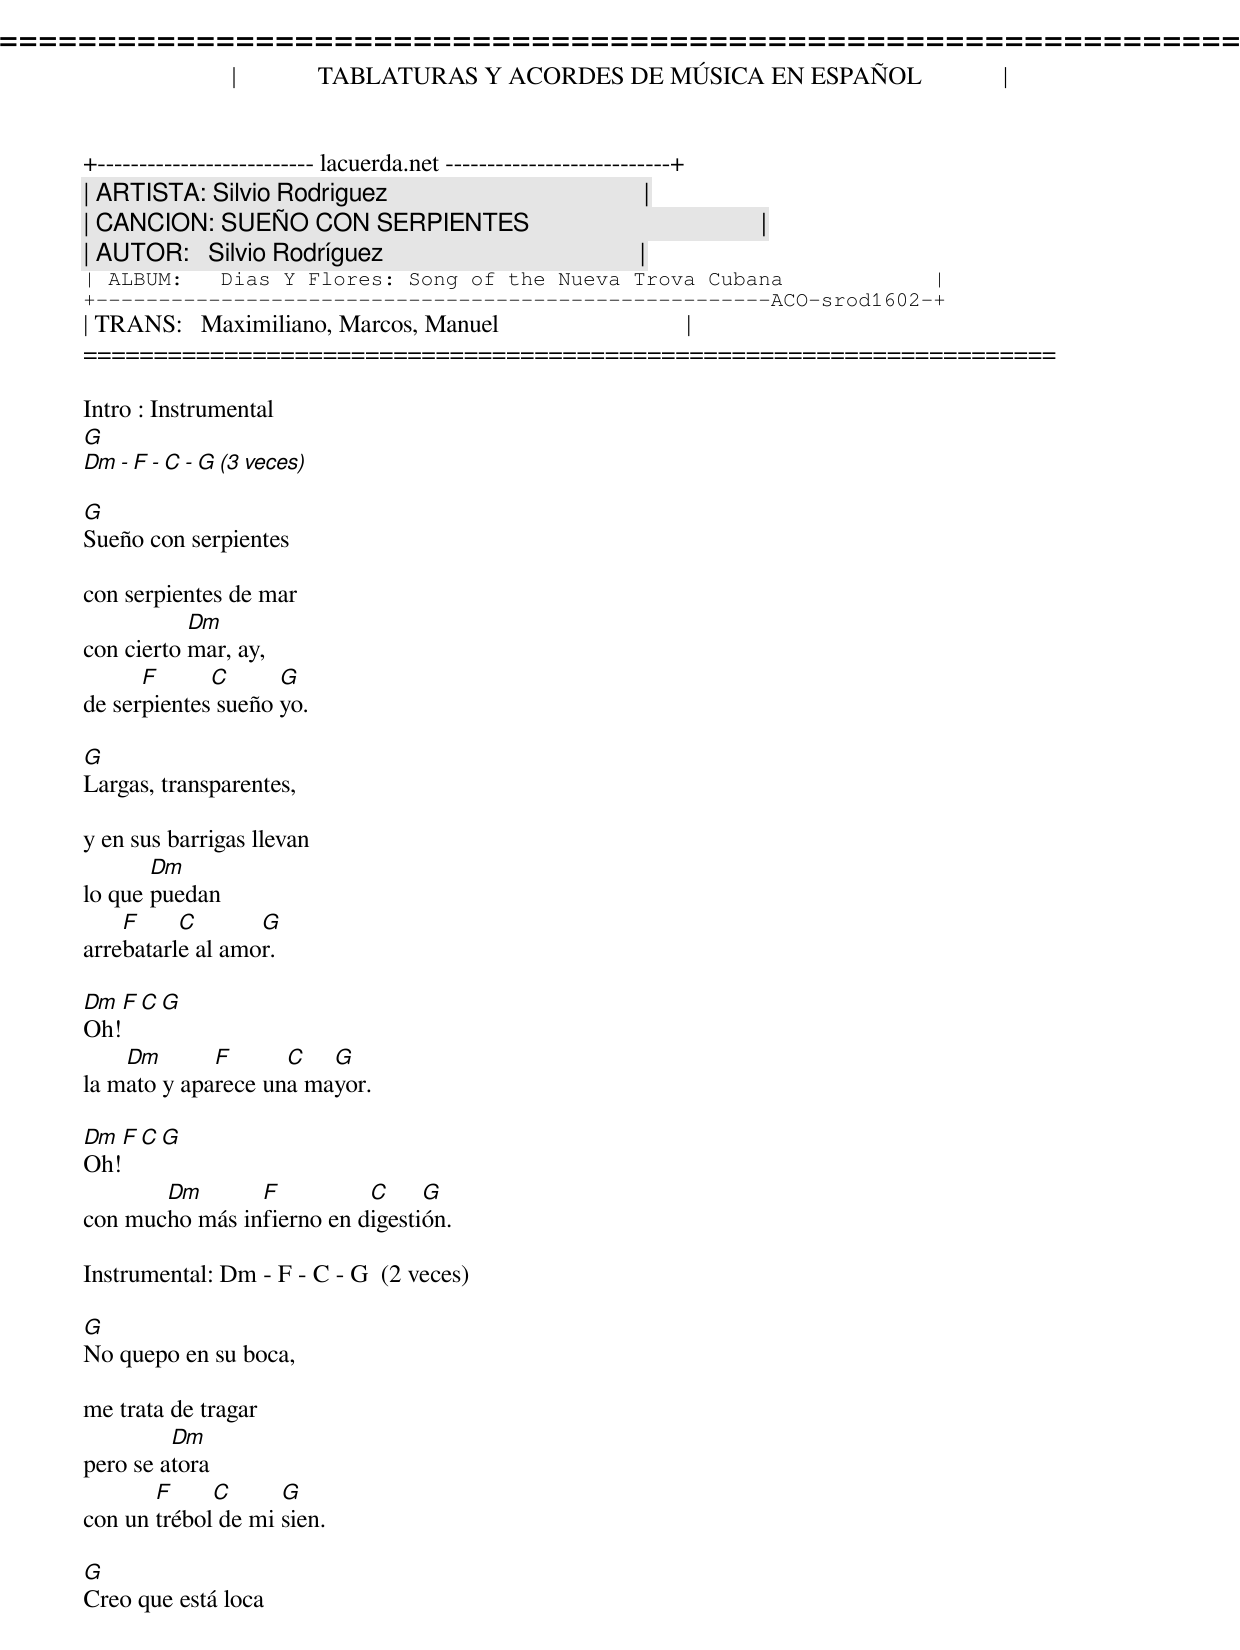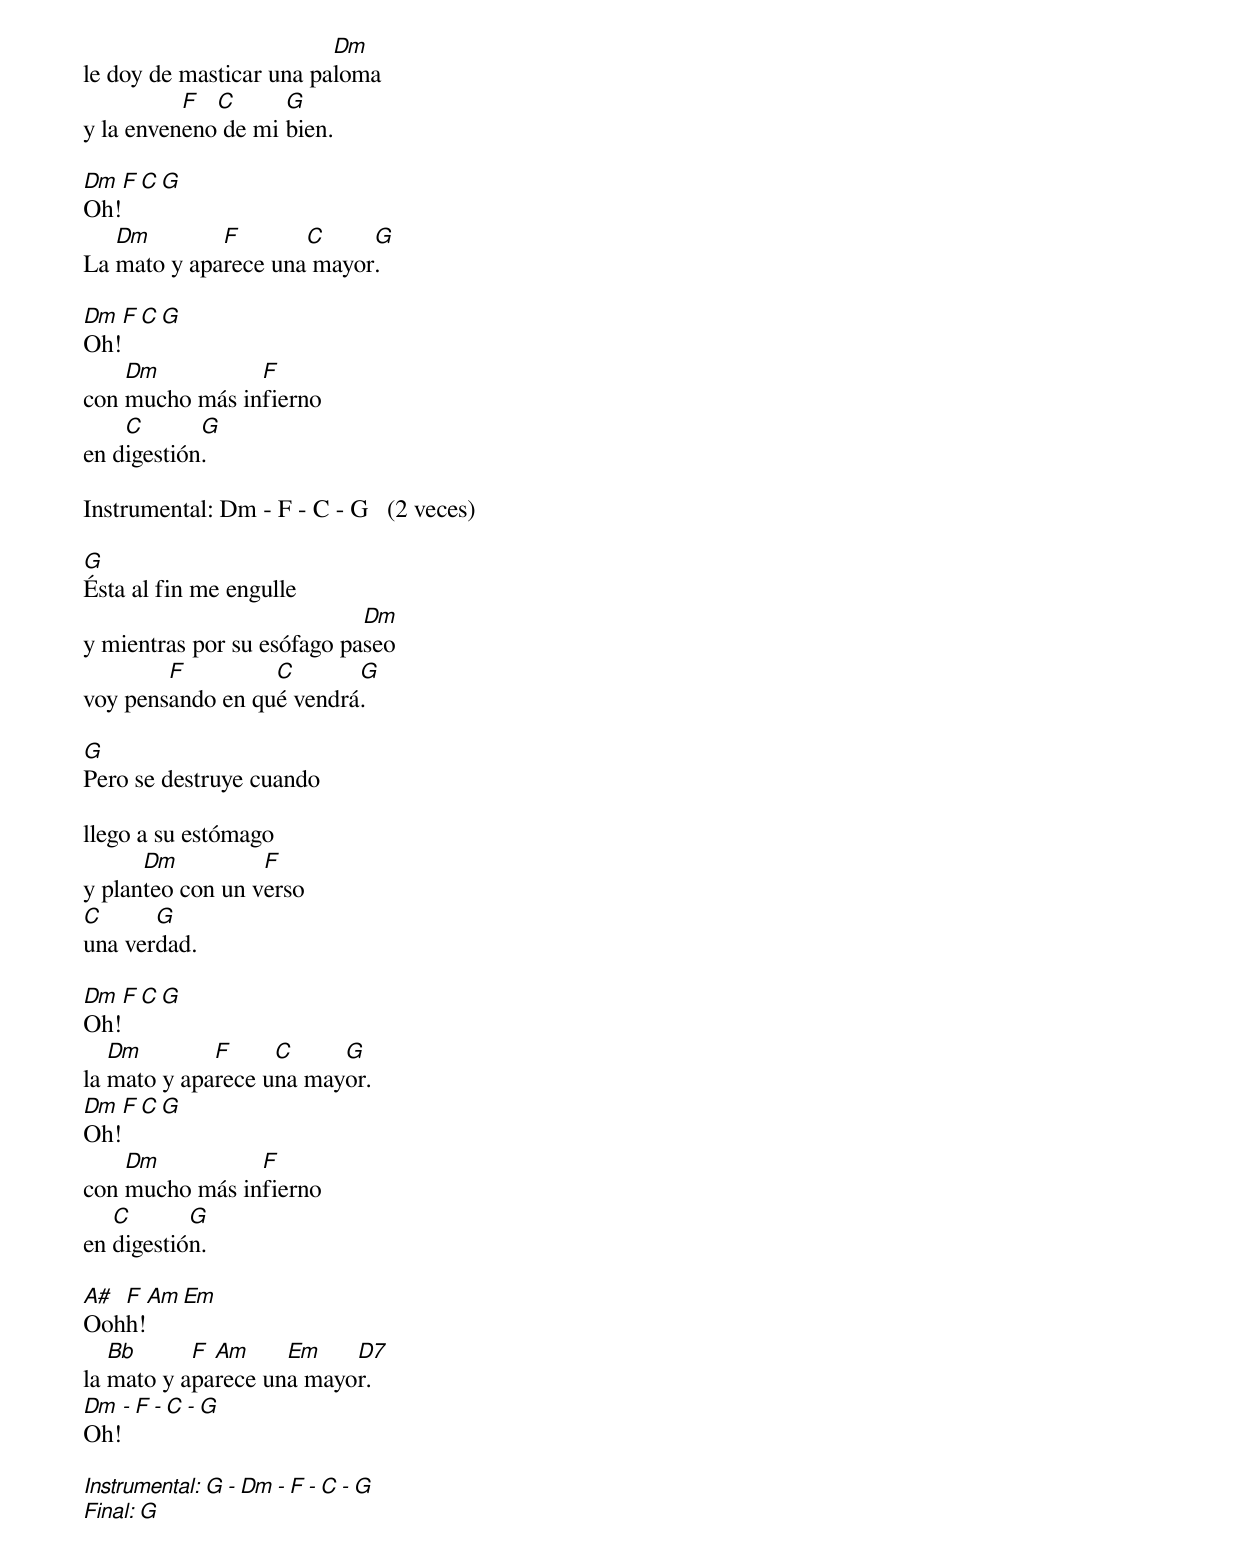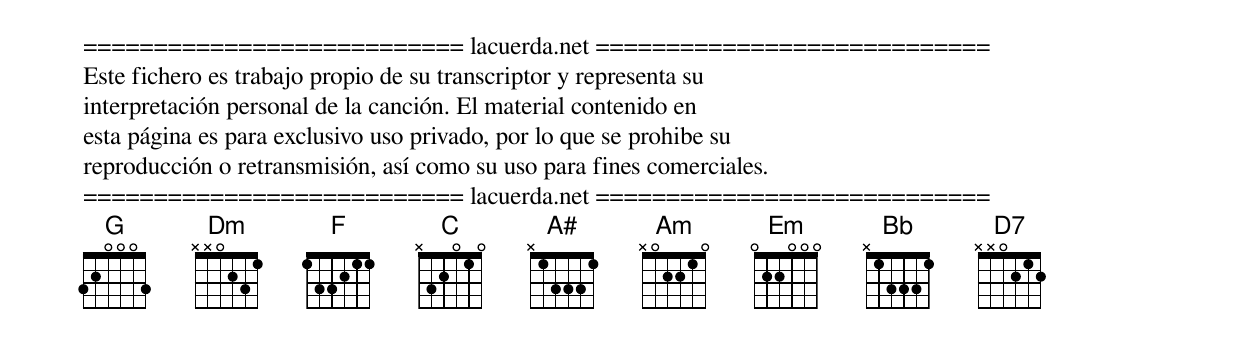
=====================================================================
|             TABLATURAS Y ACORDES DE MÚSICA EN ESPAÑOL             |
+-------------------------- lacuerda.net ---------------------------+
| ARTISTA: Silvio Rodriguez                                         |
| CANCION: SUEÑO CON SERPIENTES                                     |
| AUTOR:   Silvio Rodríguez                                         |
| ALBUM:   Dias Y Flores: Song of the Nueva Trova Cubana            |
+------------------------------------------------------ACO-srod1602-+
| TRANS:   Maximiliano, Marcos, Manuel                              |
=====================================================================

Intro : Instrumental
G
Dm - F - C - G  (3 veces)

G
Sueño con serpientes

con serpientes de mar
           Dm
con cierto mar, ay,
      F      C      G
de serpientes sueño yo.

G
Largas, transparentes,

y en sus barrigas llevan
       Dm
lo que puedan
    F     C       G
arrebatarle al amor.

Dm F C G
Oh!
    Dm       F      C   G
la mato y aparece una mayor.

Dm F C G
Oh!
       Dm       F          C     G
con mucho más infierno en digestión.

Instrumental: Dm - F - C - G  (2 veces)

G
No quepo en su boca,

me trata de tragar
         Dm
pero se atora
       F     C      G
con un trébol de mi sien.

G
Creo que está loca
                         Dm
le doy de masticar una paloma
          F  C      G
y la enveneno de mi bien.

Dm F C G
Oh!
   Dm        F       C     G
La mato y aparece una mayor.

Dm F C G
Oh!
    Dm          F
con mucho más infierno
    C       G
en digestión.

Instrumental: Dm - F - C - G   (2 veces)

G
Ésta al fin me engulle
                            Dm
y mientras por su esófago paseo
        F         C       G
voy pensando en qué vendrá.

G
Pero se destruye cuando

llego a su estómago
      Dm          F
y planteo con un verso
C      G
una verdad.

Dm F C G
Oh!
   Dm        F     C     G
la mato y aparece una mayor.
Dm F C G
Oh!
    Dm          F
con mucho más infierno
   C       G
en digestión.

A# F Am Em
Oohh!
   Bb      F Am     Em    D7
la mato y aparece una mayor.
Dm - F - C - G
Oh!

Instrumental: G - Dm - F - C - G
Final: G


=========================== lacuerda.net ============================
Este fichero es trabajo propio de su transcriptor y representa su
interpretación personal de la canción. El material contenido en
esta página es para exclusivo uso privado, por lo que se prohibe su
reproducción o retransmisión, así como su uso para fines comerciales.
=========================== lacuerda.net ============================
